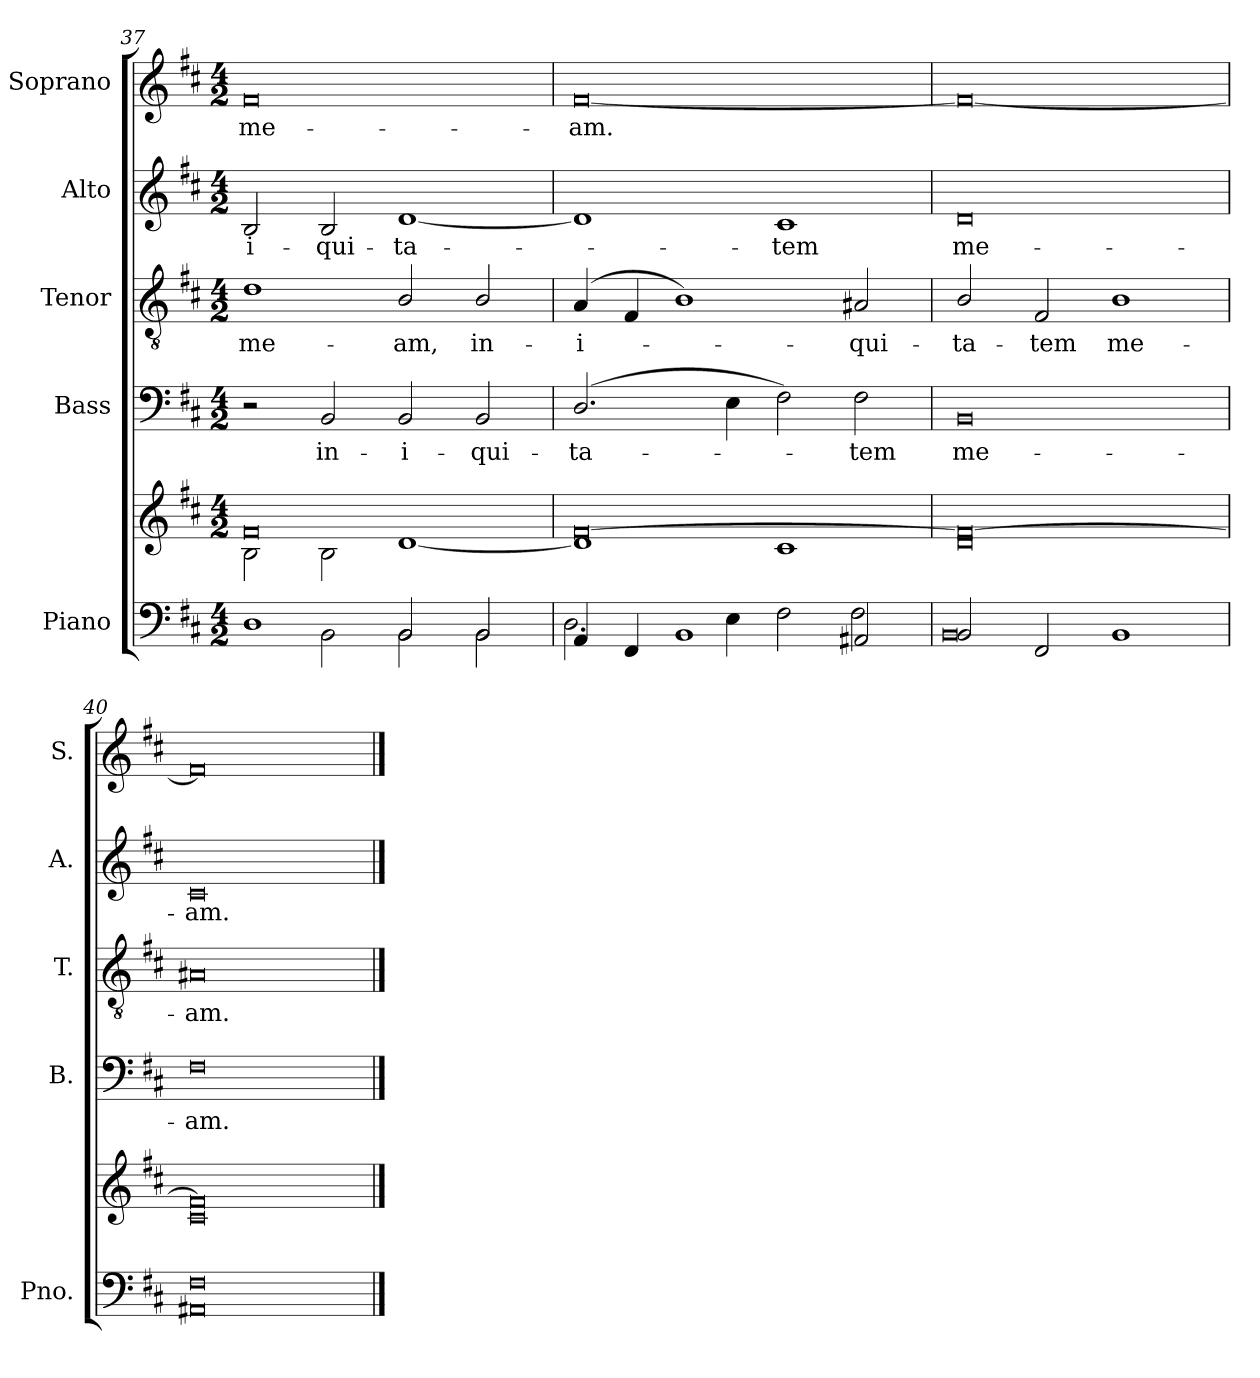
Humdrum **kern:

**kern	**kern	**kern	**text	**kern	**text	**kern	**text	**kern	**text
*part5	*part5	*part4	*part4	*part3	*part3	*part2	*part2	*part1	*part1
*staff6	*staff5	*staff4	*staff4	*staff3	*staff3	*staff2	*staff2	*staff1	*staff1
*I"Piano	*	*I"Bass	*	*I"Tenor	*	*I"Alto	*	*I"Soprano	*
*I'Pno.	*	*I'B.	*	*I'T.	*	*I'A.	*	*I'S.	*
*clefF4	*clefG2	*clefF4	*	*clefGv2	*	*clefG2	*	*clefG2	*
*	*	*	*	*ITrd7c12	*	*	*	*	*
*k[f#c#]	*k[f#c#]	*k[f#c#]	*	*k[f#c#]	*	*k[f#c#]	*	*k[f#c#]	*
*M4/2	*M4/2	*M4/2	*	*M4/2	*	*M4/2	*	*M4/2	*
=37	=37	=37	=37	=37	=37	=37	=37	=37	=37
*^	*^	*	*	*	*	*	*	*	*
!	!	!	!	!	!	!	!LO:LY:b	!	!LO:LY:b	!	!LO:LY:b
1D	2ryy	0f#	2B\	2r	.	1D	me-	2B/	-i-	0f#	me-
!	!	!	!	!	!LO:LY:b	!	!	!	!LO:LY:b	!	!
.	2BB\	.	2B\	2BB/	in-	.	.	2B/	-qui-	.	.
!	!	!	!	!	!LO:LY:b	!	!LO:LY:b	!	!LO:LY:b	!	!
2BB/	2BB\	.	[1d	2BB/	-i-	2BB/	-am,	[1d	-ta-	.	.
!	!	!	!	!	!LO:LY:b	!	!LO:LY:b	!	!	!	!
2BB/	2BB\	.	.	2BB/	-qui-	2BB/	in-	.	.	.	.
=38	=38	=38	=38	=38	=38	=38	=38	=38	=38	=38	=38
!	!	!	!	!	!LO:LY:b	!	!LO:LY:b	!	!	!	!LO:LY:b
4AA/	2.D\	[0f#	1d]	(>2.D/	-ta-	(>4AA/	-i-	1d]	.	[0f#	-am.
4FF#/	.	.	.	.	.	4FF#/	.	.	.	.	.
1BB	.	.	.	.	.	1BB)	.	.	.	.	.
.	4E\	.	.	4E\	.	.	.	.	.	.	.
!	!	!	!	!	!	!	!	!	!LO:LY:b	!	!
.	2F#\	.	1c#	2F#\)	.	.	.	1c#	-tem	.	.
!	!	!	!	!	!LO:LY:b	!	!LO:LY:b	!	!	!	!
2AA#X/	2F#\	.	.	2F#\	-tem	2AA#X/	-qui-	.	.	.	.
=39	=39	=39	=39	=39	=39	=39	=39	=39	=39	=39	=39
!	!	!	!	!	!LO:LY:b	!	!LO:LY:b	!	!LO:LY:b	!	!
2BB/	0BB	0f#_	0d	0BB	me-	2BB/	-ta-	0d	me-	0f#_	.
!	!	!	!	!	!	!	!LO:LY:b	!	!	!	!
2FF#/	.	.	.	.	.	2FF#/	-tem	.	.	.	.
!	!	!	!	!	!	!	!LO:LY:b	!	!	!	!
1BB	.	.	.	.	.	1BB	me-	.	.	.	.
=40	=40	=40	=40	=40	=40	=40	=40	=40	=40	=40	=40
!	!	!	!	!	!LO:LY:b	!	!LO:LY:b	!	!LO:LY:b	!	!
0AA#X	0F#	0f#]	0c#	0F#	-am.	0AA#X	-am.	0c#	-am.	0f#]	.
*v	*v	*	*	*	*	*	*	*	*	*	*
*	*v	*v	*	*	*	*	*	*	*	*
==	==	==	==	==	==	==	==	==	==
*-	*-	*-	*-	*-	*-	*-	*-	*-	*-
